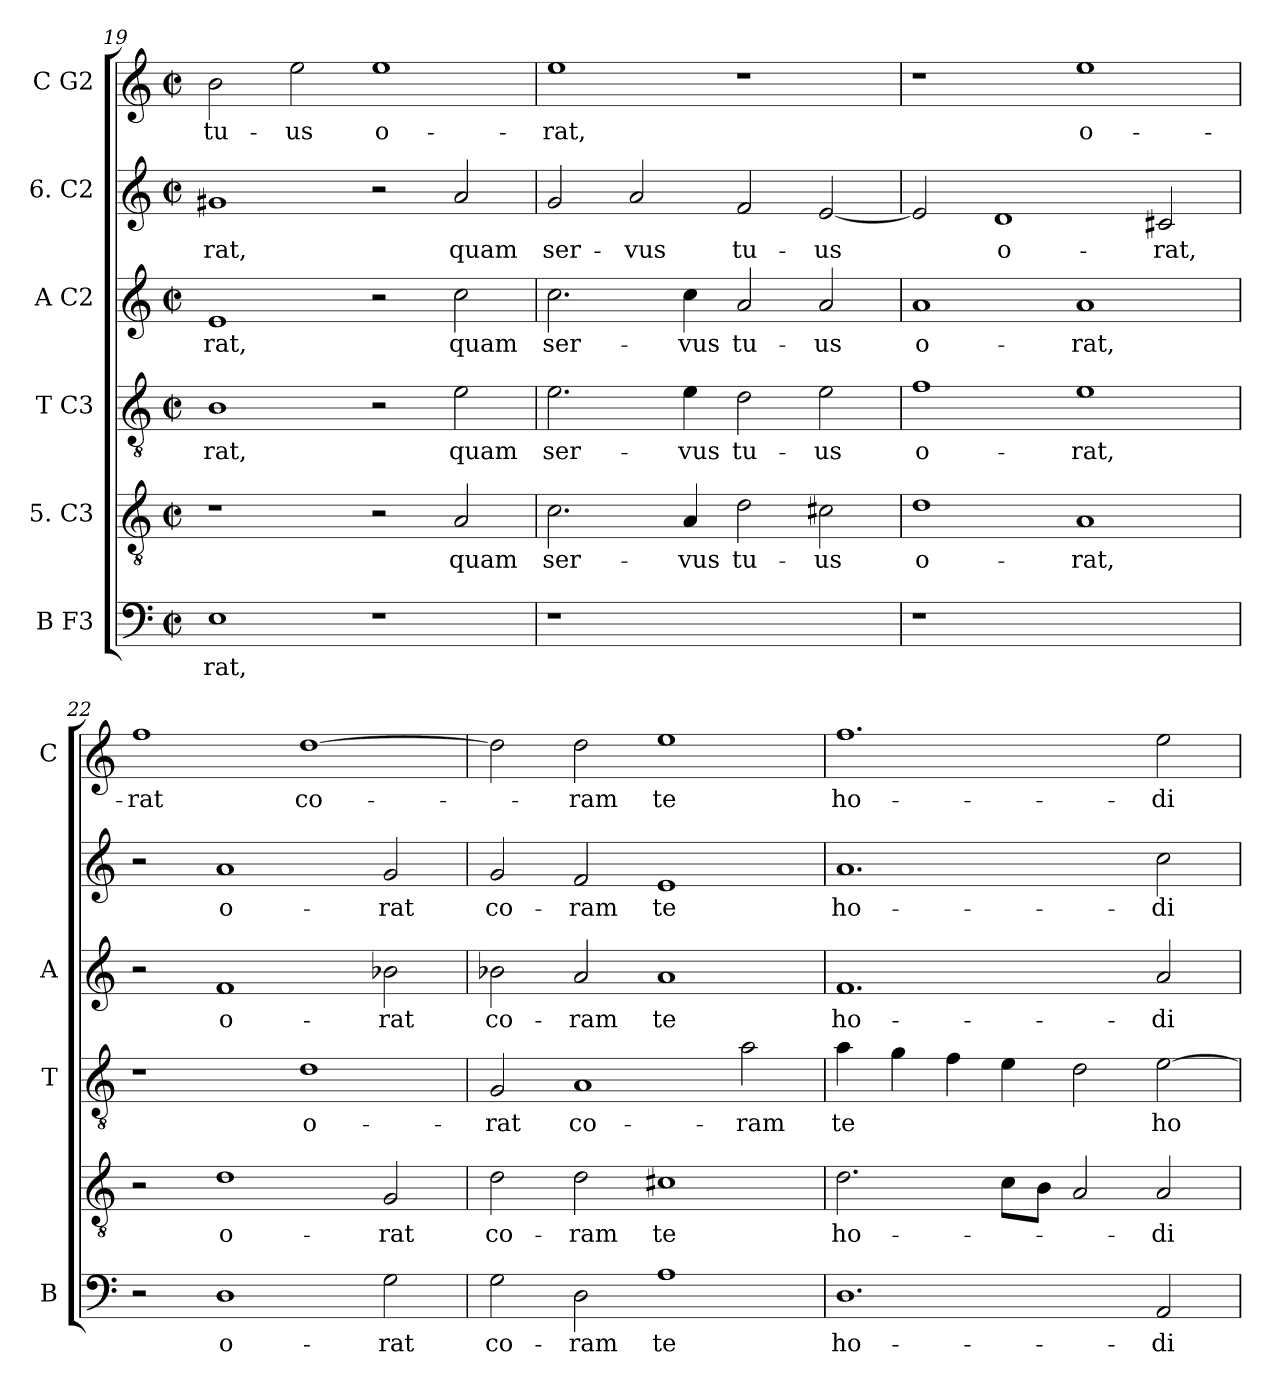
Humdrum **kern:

**kern	**text	**kern	**text	**kern	**text	**kern	**text	**kern	**text	**kern	**text
*part6	*part6	*part5	*part5	*part4	*part4	*part3	*part3	*part2	*part2	*part1	*part1
*staff6	*staff6	*staff5	*staff5	*staff4	*staff4	*staff3	*staff3	*staff2	*staff2	*staff1	*staff1
*I"B F3	*	*I"5. C3	*	*I"T C3	*	*I"A C2	*	*I"6. C2	*	*I"C G2	*
*I'B	*	*	*	*I'T	*	*I'A	*	*	*	*I'C	*
*clefF4	*	*clefGv2	*	*clefGv2	*	*clefG2	*	*clefG2	*	*clefG2	*
*k[]	*	*k[]	*	*k[]	*	*k[]	*	*k[]	*	*k[]	*
*C:	*	*C:	*	*C:	*	*C:	*	*C:	*	*C:	*
*M2/2	*	*M2/2	*	*M2/2	*	*M2/2	*	*M2/2	*	*M2/2	*
*met(c|)	*	*met(c|)	*	*met(c|)	*	*met(c|)	*	*met(c|)	*	*met(c|)	*
=19	=19	=19	=19	=19	=19	=19	=19	=19	=19	=19	=19
!	!LO:LY:b	!	!	!	!LO:LY:b	!	!LO:LY:b	!	!LO:LY:b	!	!LO:LY:b
1E	-rat,	1r	.	1B	-rat,	1e	-rat,	1g#X	-rat,	2b\	tu-
!	!	!	!	!	!	!	!	!	!	!	!LO:LY:b
.	.	.	.	.	.	.	.	.	.	2ee\	-us
!	!	!	!	!	!	!	!	!	!	!	!LO:LY:b
1r	.	2r	.	2r	.	2r	.	2r	.	1ee	o-
!	!	!	!LO:LY:b	!	!LO:LY:b	!	!LO:LY:b	!	!LO:LY:b	!	!
.	.	2A/	quam	2e\	quam	2cc\	quam	2a/	quam	.	.
=20	=20	=20	=20	=20	=20	=20	=20	=20	=20	=20	=20
!	!	!	!LO:LY:b	!	!LO:LY:b	!	!LO:LY:b	!	!LO:LY:b	!	!LO:LY:b
1r	.	2.c\	ser-	2.e\	ser-	2.cc\	ser-	2g/	ser-	1ee	-rat,
!	!	!	!	!	!	!	!	!	!LO:LY:b	!	!
.	.	.	.	.	.	.	.	2a/	-vus	.	.
!	!	!	!LO:LY:b	!	!LO:LY:b	!	!LO:LY:b	!	!	!	!
.	.	4A/	-vus	4e\	-vus	4cc\	-vus	.	.	.	.
!	!	!	!LO:LY:b	!	!LO:LY:b	!	!LO:LY:b	!	!LO:LY:b	!	!
1ryy	.	2d\	tu-	2d\	tu-	2a/	tu-	2f/	tu-	1r	.
!	!	!	!LO:LY:b	!	!LO:LY:b	!	!LO:LY:b	!	!LO:LY:b	!	!
.	.	2c#X\	-us	2e\	-us	2a/	-us	[2e/	-us	.	.
!!LO:PB:g=z
=21	=21	=21	=21	=21	=21	=21	=21	=21	=21	=21	=21
!	!	!	!LO:LY:b	!	!LO:LY:b	!	!LO:LY:b	!	!	!	!
1r	.	1d	o-	1f	o-	1a	o-	2e/]	.	1r	.
!	!	!	!	!	!	!	!	!	!LO:LY:b	!	!
.	.	.	.	.	.	.	.	1d	o-	.	.
!	!	!	!LO:LY:b	!	!LO:LY:b	!	!LO:LY:b	!	!	!	!LO:LY:b
1ryy	.	1A	-rat,	1e	-rat,	1a	-rat,	.	.	1ee	o-
!	!	!	!	!	!	!	!	!	!LO:LY:b	!	!
.	.	.	.	.	.	.	.	2c#X/	-rat,	.	.
=22	=22	=22	=22	=22	=22	=22	=22	=22	=22	=22	=22
!	!	!	!	!	!	!	!	!	!	!	!LO:LY:b
2r	.	2r	.	1r	.	2r	.	2r	.	1ff	-rat
!	!LO:LY:b	!	!LO:LY:b	!	!	!	!LO:LY:b	!	!LO:LY:b	!	!
1D	o-	1d	o-	.	.	1f	o-	1a	o-	.	.
!	!	!	!	!	!LO:LY:b	!	!	!	!	!	!LO:LY:b
.	.	.	.	1d	o-	.	.	.	.	[1dd	co-
!	!LO:LY:b	!	!LO:LY:b	!	!	!	!LO:LY:b	!	!LO:LY:b	!	!
2G\	-rat	2G/	-rat	.	.	2b-X\	-rat	2g/	-rat	.	.
=23	=23	=23	=23	=23	=23	=23	=23	=23	=23	=23	=23
!	!LO:LY:b	!	!LO:LY:b	!	!LO:LY:b	!	!LO:LY:b	!	!LO:LY:b	!	!
2G\	co-	2d\	co-	2G/	-rat	2b-X\	co-	2g/	co-	2dd\]	.
!	!LO:LY:b	!	!LO:LY:b	!	!LO:LY:b	!	!LO:LY:b	!	!LO:LY:b	!	!LO:LY:b
2D\	-ram	2d\	-ram	1A	co-	2a/	-ram	2f/	-ram	2dd\	-ram
!	!LO:LY:b	!	!LO:LY:b	!	!	!	!LO:LY:b	!	!LO:LY:b	!	!LO:LY:b
1A	te	1c#X	te	.	.	1a	te	1e	te	1ee	te
!	!	!	!	!	!LO:LY:b	!	!	!	!	!	!
.	.	.	.	2a\	-ram	.	.	.	.	.	.
=24	=24	=24	=24	=24	=24	=24	=24	=24	=24	=24	=24
!	!LO:LY:b	!	!LO:LY:b	!	!LO:LY:b	!	!LO:LY:b	!	!LO:LY:b	!	!LO:LY:b
1.D	ho-	2.d\	ho-	4a\	te	1.f	ho-	1.a	ho-	1.ff	ho-
.	.	.	.	4g\	.	.	.	.	.	.	.
.	.	.	.	4f\	.	.	.	.	.	.	.
.	.	8c\L	.	4e\	.	.	.	.	.	.	.
.	.	8B\J	.	.	.	.	.	.	.	.	.
.	.	2A/	.	2d\	.	.	.	.	.	.	.
!	!LO:LY:b	!	!LO:LY:b	!	!LO:LY:b	!	!LO:LY:b	!	!LO:LY:b	!	!LO:LY:b
2AA/	-di-	2A/	-di-	[2e\	ho-	2a/	-di-	2cc\	-di-	2ee\	-di-
=	=	=	=	=	=	=	=	=	=	=	=
*-	*-	*-	*-	*-	*-	*-	*-	*-	*-	*-	*-
